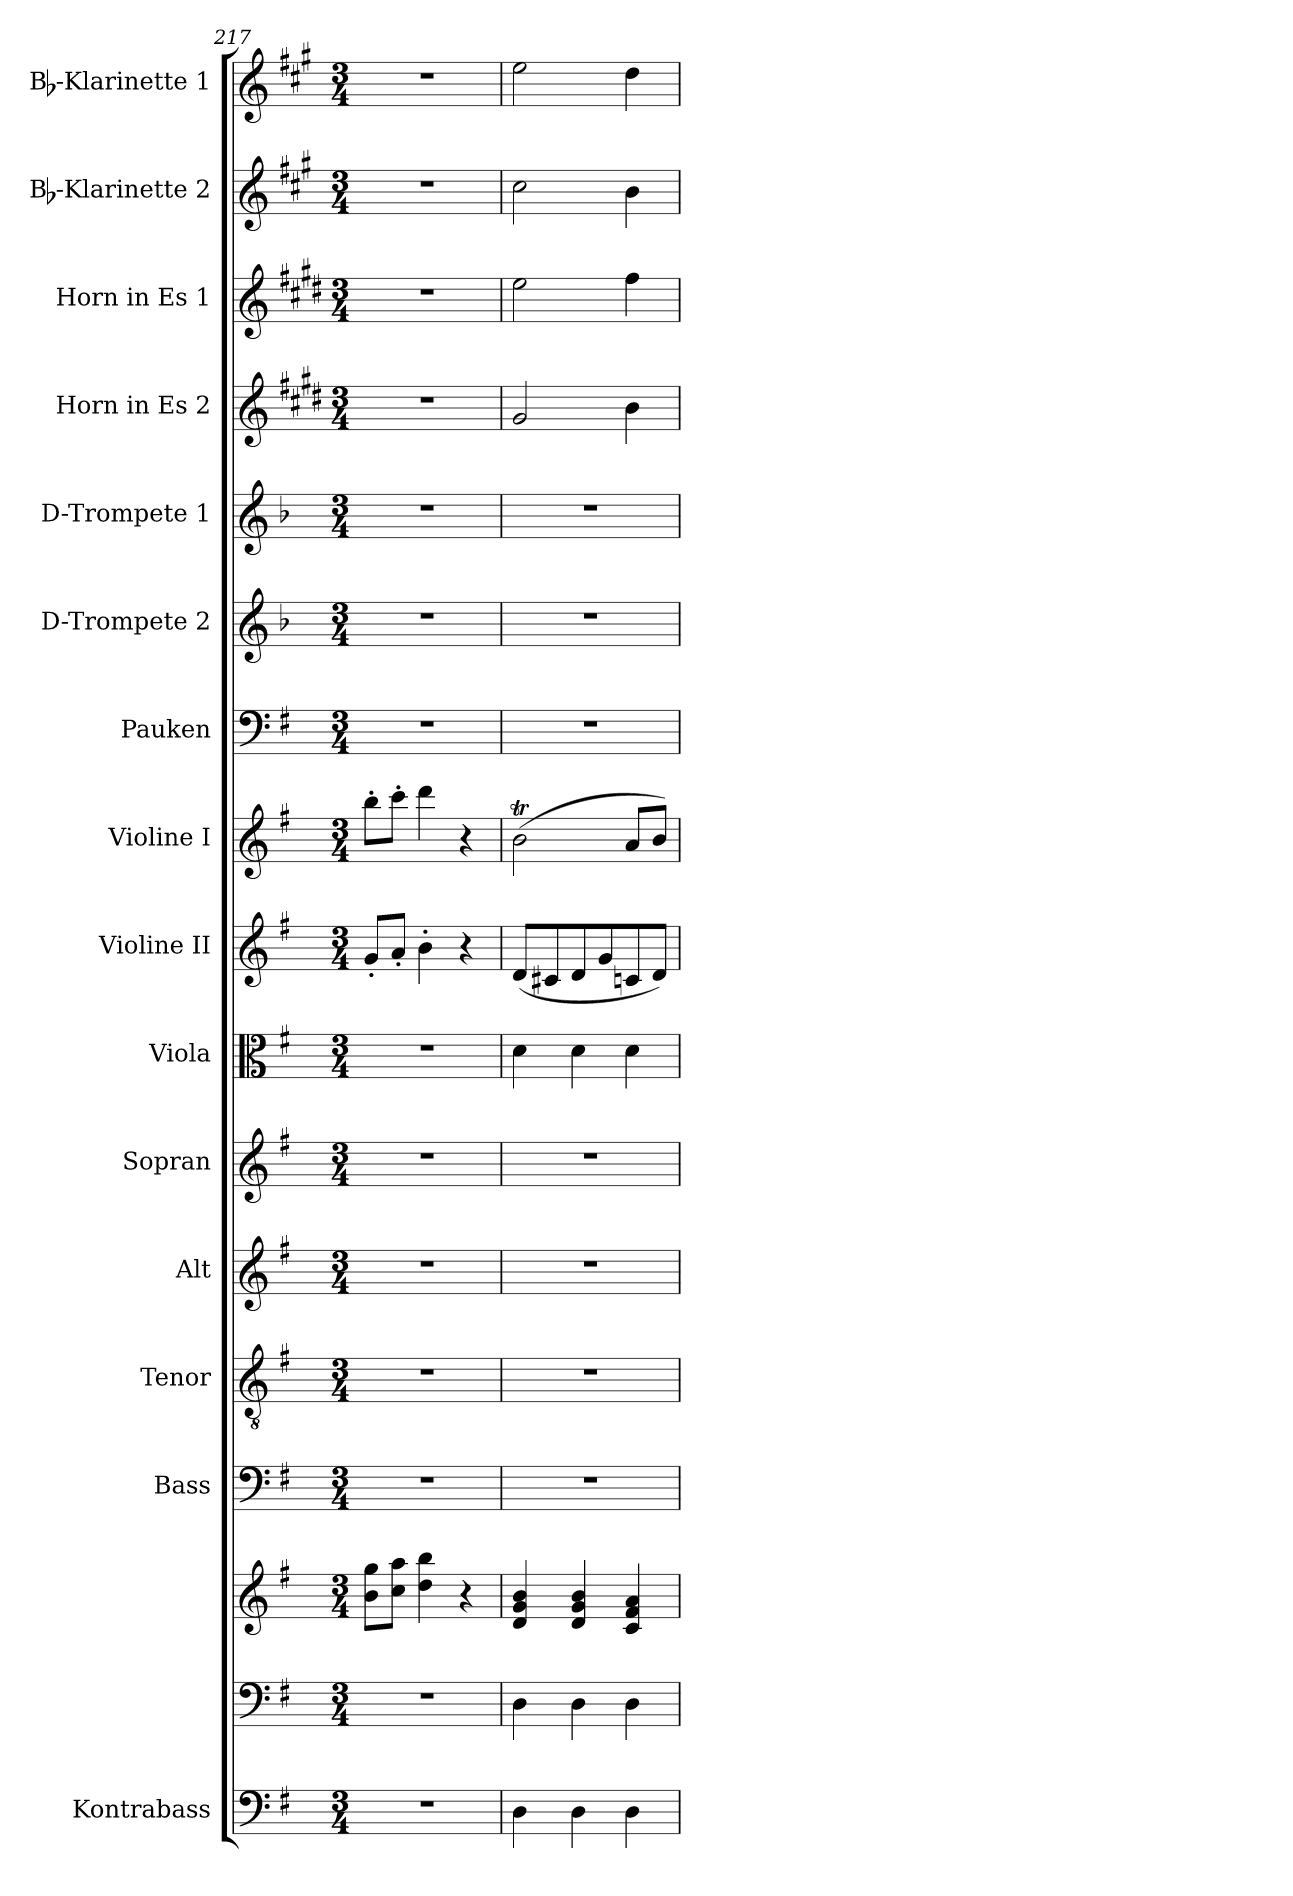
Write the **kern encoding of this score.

**kern	**kern	**kern	**kern	**kern	**kern	**kern	**kern	**kern	**kern	**kern	**kern	**kern	**kern	**kern	**kern	**kern
*part16	*part15	*part15	*part14	*part13	*part12	*part11	*part10	*part9	*part8	*part7	*part6	*part5	*part4	*part3	*part2	*part1
*staff17	*staff16	*staff15	*staff14	*staff13	*staff12	*staff11	*staff10	*staff9	*staff8	*staff7	*staff6	*staff5	*staff4	*staff3	*staff2	*staff1
*I"Kontrabass	*	*	*I"Bass	*I"Tenor	*I"Alt	*I"Sopran	*I"Viola	*I"Violine II	*I"Violine I	*I"Pauken	*I"D-Trompete 2	*I"D-Trompete 1	*I"Horn in Es 2	*I"Horn in Es 1	*I"Bb-Klarinette 2	*I"Bb-Klarinette 1
*I'Kb.	*	*	*I'B.	*I'T.	*I'A.	*I'S.	*I'Vla.	*I'Vl. II	*I'Vl. I	*I'Pk.	*I'D Trp. 2	*I'D Trp. 1	*	*	*I'Bb Kl. 2	*I'Bb Kl. 1
*clefF4	*clefF4	*clefG2	*clefF4	*clefGv2	*clefG2	*clefG2	*clefC3	*clefG2	*clefG2	*clefF4	*clefG2	*clefG2	*clefG2	*clefG2	*clefG2	*clefG2
*ITrd7c12	*	*	*	*	*	*	*	*	*	*	*ITrd-1c-2	*ITrd-1c-2	*ITrd5c9	*ITrd5c9	*ITrd1c2	*ITrd1c2
*k[f#]	*k[f#]	*k[f#]	*k[f#]	*k[f#]	*k[f#]	*k[f#]	*k[f#]	*k[f#]	*k[f#]	*k[f#]	*k[f#]	*k[f#]	*k[f#]	*k[f#]	*k[f#]	*k[f#]
*G:	*G:	*G:	*G:	*G:	*G:	*G:	*G:	*G:	*G:	*G:	*G:	*G:	*G:	*G:	*G:	*G:
*M3/4	*M3/4	*M3/4	*M3/4	*M3/4	*M3/4	*M3/4	*M3/4	*M3/4	*M3/4	*M3/4	*M3/4	*M3/4	*M3/4	*M3/4	*M3/4	*M3/4
=217	=217	=217	=217	=217	=217	=217	=217	=217	=217	=217	=217	=217	=217	=217	=217	=217
2.r	2.r	8b\ 8gg\L	2.r	2.r	2.r	2.r	2.r	8g'</L	8bb'>\L	2.r	2.r	2.r	2.r	2.r	2.r	2.r
.	.	8cc\ 8aa\J	.	.	.	.	.	8a'</J	8ccc'>\J	.	.	.	.	.	.	.
.	.	4dd\ 4bb\	.	.	.	.	.	4b'>\	4ddd\	.	.	.	.	.	.	.
.	.	4r	.	.	.	.	.	4r	4r	.	.	.	.	.	.	.
=218	=218	=218	=218	=218	=218	=218	=218	=218	=218	=218	=218	=218	=218	=218	=218	=218
4DD\	4D\	4d/ 4g/ 4b/	2.r	2.r	2.r	2.r	4d\	(<8d/L	(>2bt\	2.r	2.r	2.r	2B/	2g\	2b\	2dd\
.	.	.	.	.	.	.	.	8c#X/	.	.	.	.	.	.	.	.
4DD\	4D\	4d/ 4g/ 4b/	.	.	.	.	4d\	8d/	.	.	.	.	.	.	.	.
.	.	.	.	.	.	.	.	8g/	.	.	.	.	.	.	.	.
4DD\	4D\	4c/ 4f#/ 4a/	.	.	.	.	4d\	8cn/	8a/L	.	.	.	4d\	4a\	4a\	4cc\
.	.	.	.	.	.	.	.	8d/J)	8b/J)	.	.	.	.	.	.	.
=	=	=	=	=	=	=	=	=	=	=	=	=	=	=	=	=
*-	*-	*-	*-	*-	*-	*-	*-	*-	*-	*-	*-	*-	*-	*-	*-	*-
